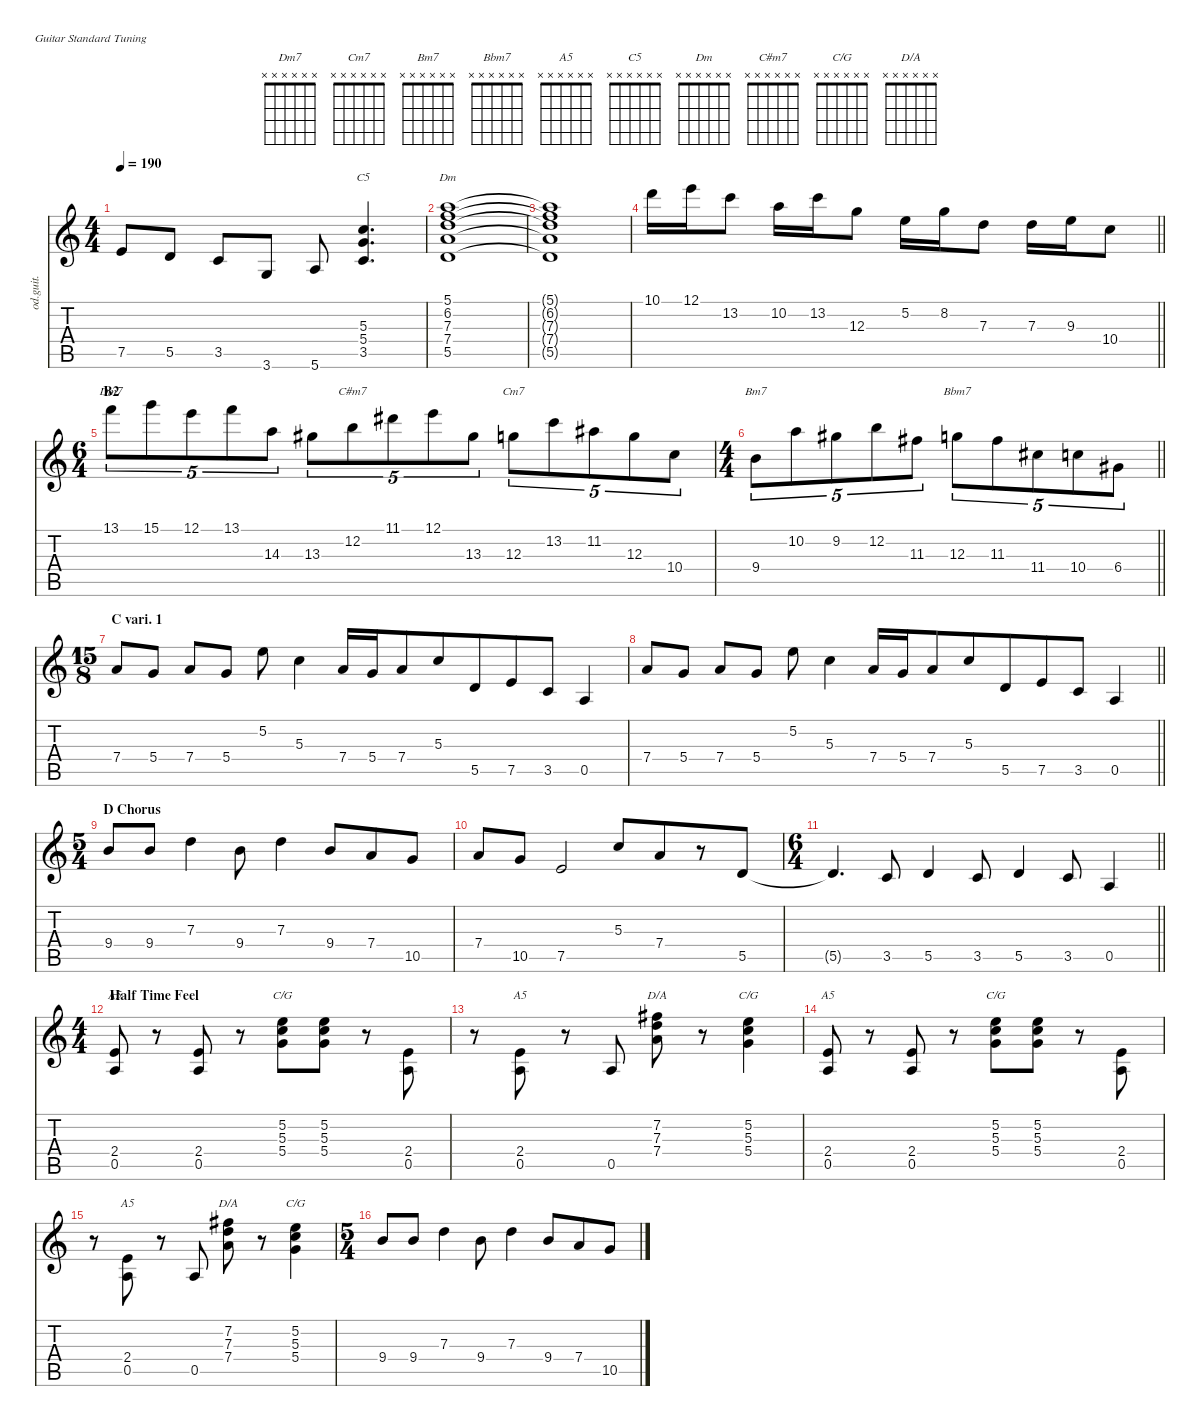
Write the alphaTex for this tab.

\defaultSystemsLayout 4
\hideDynamics
\bracketExtendMode nobrackets
\otherSystemsTrackNameOrientation horizontal
\track ("Guitar" "od.guit.") {instrument overdrivenguitar}
\staff {score tabs}
\tuning (E4 B3 G3 D3 A2 E2)
\chord ("Dm7" x x x x x x)
\chord ("Cm7" x x x x x x)
\chord ("Bm7" x x x x x x)
\chord ("Bbm7" x x x x x x)
\chord ("A5" x x x x x x)
\chord ("C5" x x x x x x)
\chord ("Dm" x x x x x x)
\chord ("C#m7" x x x x x x)
\chord ("C/G" x x x x x x)
\chord ("D/A" x x x x x x)
\ts (4 4)
\tempo 190
\clef g2
\ks c
7.5.8{dy f beam Up} 5.5.8{beam Up} 3.5.8{beam Up} 3.6.8{beam Up} 5.6.8{beam Up} (5.3 5.4 3.5).4{d ch "C5" beam Up} |
(5.1 6.2 7.3 7.4 5.5).1{ch "Dm" beam Down} |
(5.1{t} 6.2{t} 7.3{t} 7.4{t} 5.5{t}).1{beam Down} |
\barLineRight lightlight
10.1.16{beam Down} 12.1.16{beam Down} 13.2.8{beam Down} 10.2.16{beam Down} 13.2.16{beam Down} 12.3.8{beam Down} 5.2.16{beam Down} 8.2.16{beam Down} 7.3.8{beam Down} 7.3.16{beam Down} 9.3.16{beam Down} 10.4.8{beam Down} |
\ts (6 4)
\beaming (8 2 2 2 6)
\section ("" "B2")
13.1.8{tu (5 4) ch "Dm7" beam Down} 15.1.8{tu (5 4) beam Down} 12.1.8{tu (5 4) beam Down} 13.1.8{tu (5 4) beam Down} 14.3.8{tu (5 4) beam Down} 13.3{acc #}.8{tu (5 4) beam Down} 12.2.8{tu (5 4) ch "C#m7" beam Down} 11.1{acc #}.8{tu (5 4) beam Down} 12.1.8{tu (5 4) beam Down} 13.3{acc #}.8{tu (5 4) beam Down} 12.3.8{tu (5 4) ch "Cm7" beam Down} 13.2.8{tu (5 4) beam Down} 11.2{acc #}.8{tu (5 4) beam Down} 12.3.8{tu (5 4) beam Down} 10.4.8{tu (5 4) beam Down} |
\ts (4 4)
\beaming (8 2 2 2 2)
\barLineRight lightlight
9.4.8{tu (5 4) ch "Bm7" beam Down} 10.2.8{tu (5 4) beam Down} 9.2{acc #}.8{tu (5 4) beam Down} 12.2.8{tu (5 4) beam Down} 11.3{acc #}.8{tu (5 4) beam Down} 12.3.8{tu (5 4) ch "Bbm7" beam Down} 11.3{acc #}.8{tu (5 4) beam Down} 11.4{acc #}.8{tu (5 4) beam Down} 10.4.8{tu (5 4) beam Down} 6.4{acc #}.8{tu (5 4) beam Down} |
\ts (15 8)
\beaming (8 2 2 2 9)
\section ("" "C vari. 1")
7.4.8{beam Up} 5.4.8{beam Up} 7.4.8{beam Up} 5.4.8{beam Up} 5.2.8{beam Down} 5.3.4{beam Down} 7.4.16{beam Up} 5.4.16{beam Up} 7.4.8{beam Up} 5.3.8{beam Up} 5.5.8{beam Up} 7.5.8{beam Up} 3.5.8{beam Up} 0.5.4{beam Up} |
\barLineRight lightlight
7.4.8{beam Up} 5.4.8{beam Up} 7.4.8{beam Up} 5.4.8{beam Up} 5.2.8{beam Down} 5.3.4{beam Down} 7.4.16{beam Up} 5.4.16{beam Up} 7.4.8{beam Up} 5.3.8{beam Up} 5.5.8{beam Up} 7.5.8{beam Up} 3.5.8{beam Up} 0.5.4{beam Up} |
\ts (5 4)
\beaming (8 6 4)
\section ("" "D Chorus ")
9.4.8{beam Up} 9.4.8{beam Up} 7.3.4{beam Down} 9.4.8{beam Down} 7.3.4{beam Down} 9.4.8{beam Up} 7.4.8{beam Up} 10.5.8{beam Up} |
7.4.8{beam Up} 10.5.8{beam Up} 7.5.2{beam Up} 5.3.8{beam Up} 7.4.8{beam Up} r.8{beam Up} 5.5.8{beam Up} |
\ts (6 4)
\beaming (8 6 6)
\barLineRight lightlight
5.5{t}.4{d beam Up} 3.5.8{beam Up} 5.5.4{beam Up} 3.5.8{beam Up} 5.5.4{beam Up} 3.5.8{beam Up} 0.5.4{beam Up} |
\ts (4 4)
\beaming (8 2 2 2 2)
\section ("" "Half Time Feel")
(2.4 0.5).8{ch "A5" beam Up} r.8{beam Up} (2.4 0.5).8{beam Up} r.8{beam Up} (5.2 5.3 5.4).8{ch "C/G" beam Down} (5.2 5.3 5.4).8{beam Down} r.8{beam Down} (2.4 0.5).8{beam Up} |
r.8{beam Down} (2.4 0.5).8{ch "A5" beam Up} r.8{beam Up} 0.5.8{beam Up} (7.2{acc #} 7.3 7.4).8{ch "D/A" beam Down} r.8{beam Down} (5.2 5.3 5.4).4{ch "C/G" beam Down} |
(2.4 0.5).8{ch "A5" beam Up} r.8{beam Up} (2.4 0.5).8{beam Up} r.8{beam Up} (5.2 5.3 5.4).8{ch "C/G" beam Down} (5.2 5.3 5.4).8{beam Down} r.8{beam Down} (2.4 0.5).8{beam Up} |
r.8{beam Down} (2.4 0.5).8{ch "A5" beam Up} r.8{beam Up} 0.5.8{beam Up} (7.2{acc #} 7.3 7.4).8{ch "D/A" beam Down} r.8{beam Down} (5.2 5.3 5.4).4{ch "C/G" beam Down} |
\ts (5 4)
\beaming (8 6 4)
9.4.8{beam Up} 9.4.8{beam Up} 7.3.4{beam Down} 9.4.8{beam Down} 7.3.4{beam Down} 9.4.8{beam Up} 7.4.8{beam Up} 10.5.8{beam Up}
